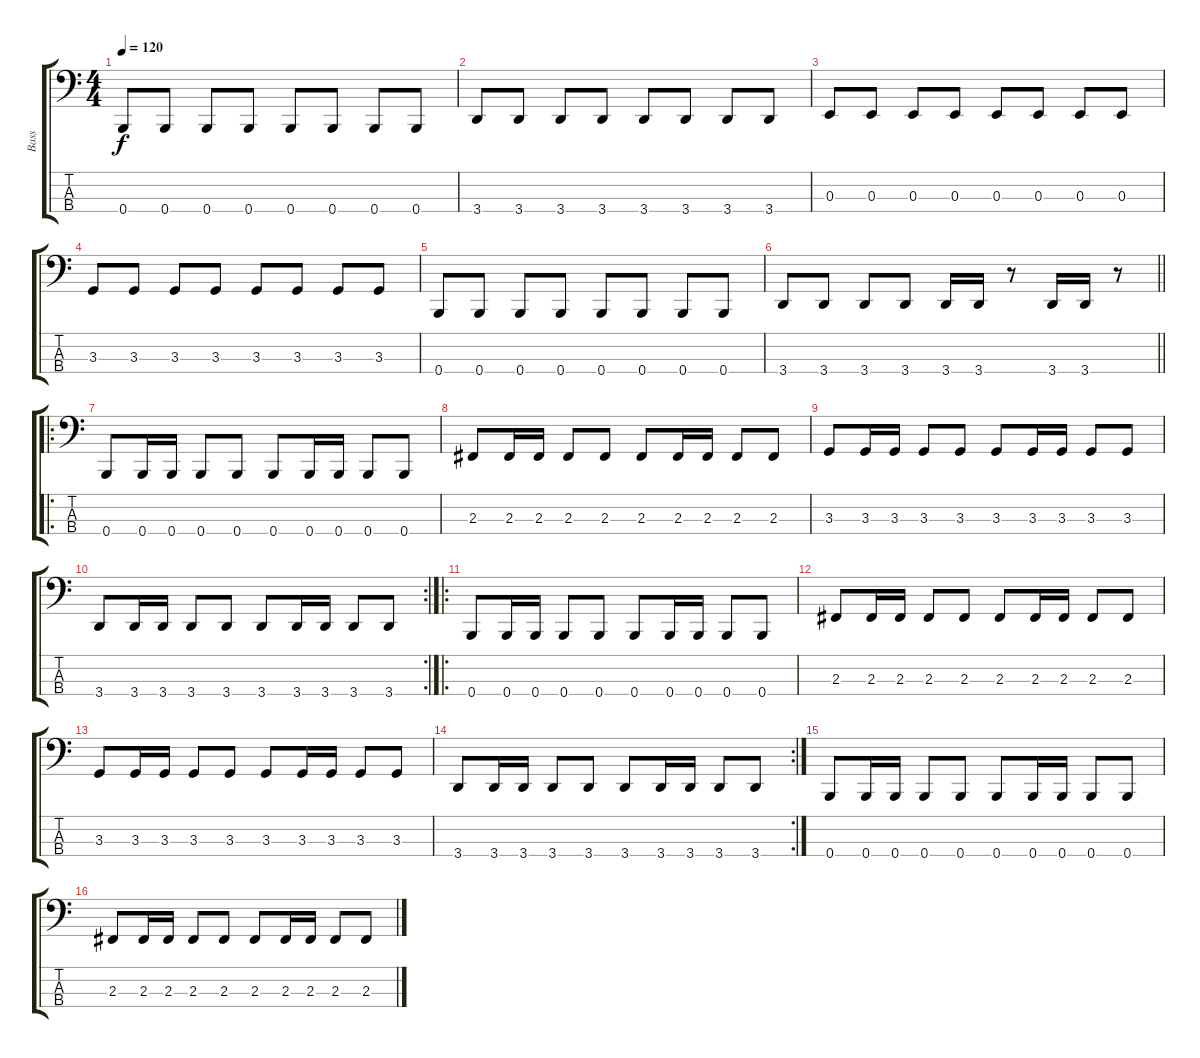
\track ("Bass" "Bass") {instrument electricbassfinger}
\staff {score tabs}
\tuning (D2 A1 E1 B0) {hide}
\ts (4 4)
\tempo 120
\clef f4
\ks c
0.4.8{dy f} 0.4.8 0.4.8 0.4.8 0.4.8 0.4.8 0.4.8 0.4.8 |
3.4.8 3.4.8 3.4.8 3.4.8 3.4.8 3.4.8 3.4.8 3.4.8 |
0.3.8 0.3.8 0.3.8 0.3.8 0.3.8 0.3.8 0.3.8 0.3.8 |
3.3.8 3.3.8 3.3.8 3.3.8 3.3.8 3.3.8 3.3.8 3.3.8 |
0.4.8 0.4.8 0.4.8 0.4.8 0.4.8 0.4.8 0.4.8 0.4.8 |
\barLineRight lightlight
3.4.8 3.4.8 3.4.8 3.4.8 3.4.16 3.4.16 r.8 3.4.16 3.4.16 r.8 |
\ro
0.4.8 0.4.16 0.4.16 0.4.8 0.4.8 0.4.8 0.4.16 0.4.16 0.4.8 0.4.8 |
2.3.8 2.3.16 2.3.16 2.3.8 2.3.8 2.3.8 2.3.16 2.3.16 2.3.8 2.3.8 |
3.3.8 3.3.16 3.3.16 3.3.8 3.3.8 3.3.8 3.3.16 3.3.16 3.3.8 3.3.8 |
\rc 2
3.4.8 3.4.16 3.4.16 3.4.8 3.4.8 3.4.8 3.4.16 3.4.16 3.4.8 3.4.8 |
\ro
0.4.8 0.4.16 0.4.16 0.4.8 0.4.8 0.4.8 0.4.16 0.4.16 0.4.8 0.4.8 |
2.3.8 2.3.16 2.3.16 2.3.8 2.3.8 2.3.8 2.3.16 2.3.16 2.3.8 2.3.8 |
3.3.8 3.3.16 3.3.16 3.3.8 3.3.8 3.3.8 3.3.16 3.3.16 3.3.8 3.3.8 |
\rc 2
3.4.8 3.4.16 3.4.16 3.4.8 3.4.8 3.4.8 3.4.16 3.4.16 3.4.8 3.4.8 |
0.4.8 0.4.16 0.4.16 0.4.8 0.4.8 0.4.8 0.4.16 0.4.16 0.4.8 0.4.8 |
2.3.8 2.3.16 2.3.16 2.3.8 2.3.8 2.3.8 2.3.16 2.3.16 2.3.8 2.3.8
